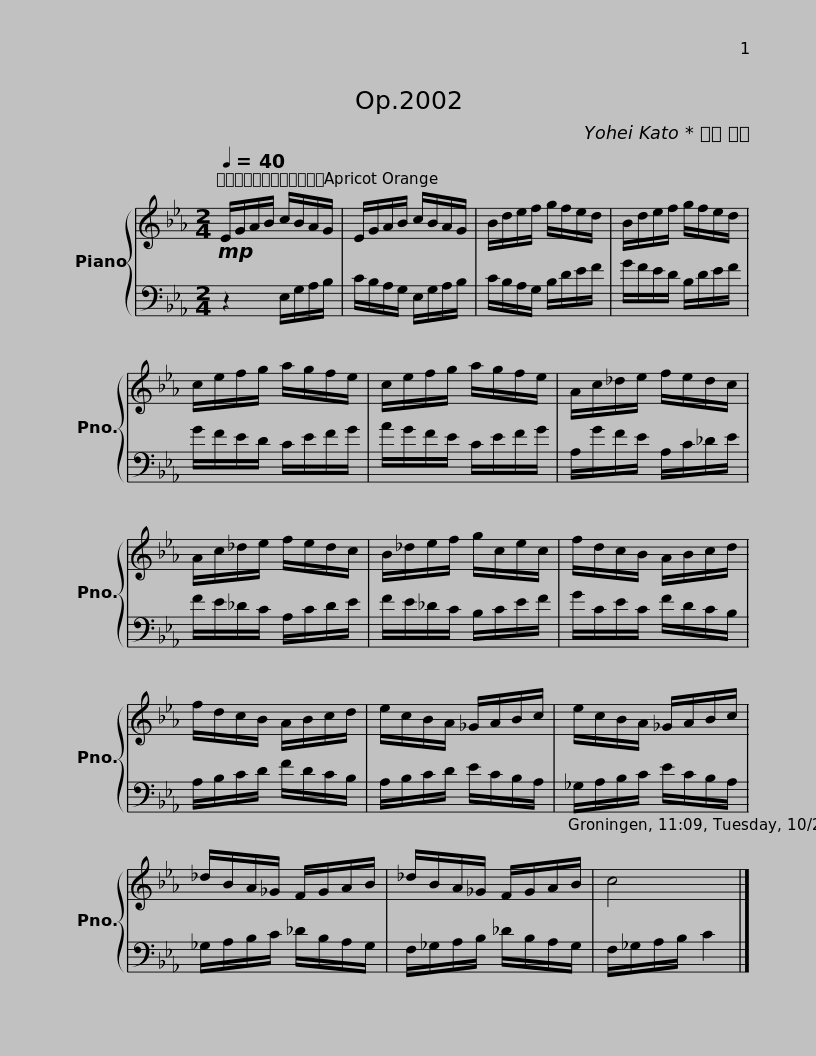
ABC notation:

X:1
%%score { 1 | 2 }
L:1/8
Q:1/4=40
M:2/4
I:linebreak $
K:Eb
V:1 treble
V:2 bass
V:1
!mp! E/G/A/B/ c/B/A/G/ | E/G/A/B/ c/B/A/G/ | B/d/e/f/ g/f/e/d/ | B/d/e/f/ g/f/e/d/ |$ c/e/f/g/ a/g/f/e/ | %5
 c/e/f/g/ a/g/f/e/ | A/c/_d/e/ f/e/d/c/ | A/c/_d/e/ f/e/d/c/ |$ B/_d/e/f/ g/c/e/c/ | f/d/c/B/ A/B/c/d/ | %10
 f/d/c/B/ A/B/c/d/ | e/c/B/A/ _G/A/B/c/ |$ e/c/B/A/ _G/A/B/c/ | _d/B/A/_G/ F/G/A/B/ | _d/B/A/_G/ F/G/A/B/ | %15
 c4 |] %16
V:2
 z2 E,/G,/A,/B,/ | C/B,/A,/G,/ E,/G,/A,/B,/ | C/B,/A,/G,/ B,/D/E/F/ | G/F/E/D/ B,/D/E/F/ |$ G/F/E/D/ C/E/F/G/ | %5
 A/G/F/E/ C/E/F/G/ | A,/G/F/E/ A,/C/_D/E/ | F/E/_D/C/ A,/C/D/E/ |$ F/E/_D/C/ B,/C/E/F/ | G/C/E/C/ F/D/C/B,/ | %10
 A,/B,/C/D/ F/D/C/B,/ | A,/B,/C/D/ E/C/B,/A,/ |$ _G,/A,/B,/C/ E/C/B,/A,/ | _G,/A,/B,/C/ _D/B,/A,/G,/ | F,/_G,/A,/B,/ _D/B,/A,/G,/ | %15
 F,/_G,/A,/B,/ C2 |] %16
